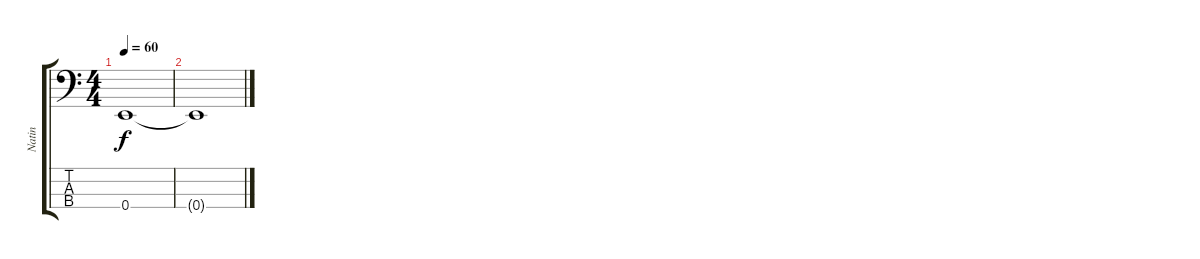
\track ("Natin" "Natin") {instrument slapbass2}
\staff {score tabs}
\tuning (G2 D2 A1 E1) {hide}
\ts (4 4)
\tempo 60
\clef f4
\ks c
0.4{t}.1{dy f} |
0.4{t}.1
